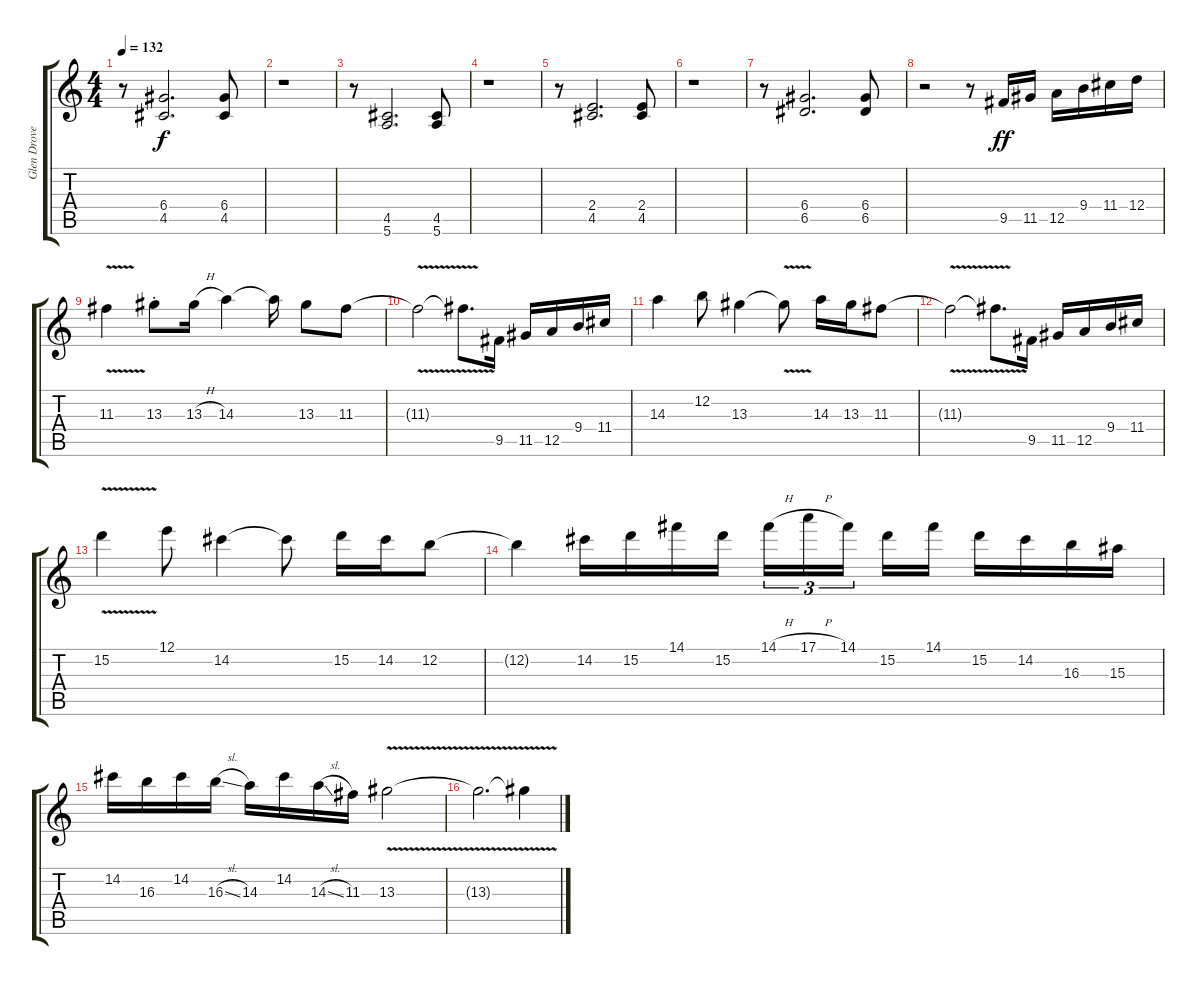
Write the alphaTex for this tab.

\track ("Glen Drover" "Glen Drove") {instrument overdrivenguitar}
\staff {score tabs}
\tuning (E4 B3 G3 D3 A2 E2) {hide}
\ts (4 4)
\tempo 132
\clef g2
\ks c
r.8{dy f} (6.4 4.5).2{d} (6.4 4.5).8 |
r.1 |
r.8 (4.5 5.6).2{d} (4.5 5.6).8 |
r.1 |
r.8 (2.4 4.5).2{d} (2.4 4.5).8 |
r.1 |
r.8 (6.4 6.5).2{d} (6.4 6.5).8 |
r.2 r.8 9.5.16{dy ff} 11.5.16 12.5.16 9.4.16 11.4.16 12.4.16 |
11.3{v}.4 13.3{st}.8 13.3{h}.16 14.3.4 14.3{t}.16 13.3.8 11.3.8 |
11.3{v t}.2 11.3{v t}.8{d} 9.5.16 11.5.16 12.5.16 9.4.16 11.4.16 |
14.3.4 12.2.8 13.3.4 13.3{v t}.8 14.3.16 13.3.16 11.3.8 |
11.3{v t}.2 11.3{v t}.8{d} 9.5.16 11.5.16 12.5.16 9.4.16 11.4.16 |
15.2{v}.4 12.1.8 14.2.4 14.2{t}.8 15.2.16 14.2.16 12.2.8 |
12.2{t}.4 14.2.16 15.2.16 14.1.16 15.2.16 14.1{h}.16{tu (3 2)} 17.1{h}.16{tu (3 2)} 14.1.16{tu (3 2) beam splitsecondary} 15.2.16 14.1.16 15.2.16 14.2.16 16.3.16 15.3.16 |
14.2.16 16.3.16 14.2.16 16.3{sl}.16 14.3.16 14.2.16 14.3{sl}.16 11.3.16 13.3{v}.2 |
13.3{v t}.2{d} 13.3{v t}.4
